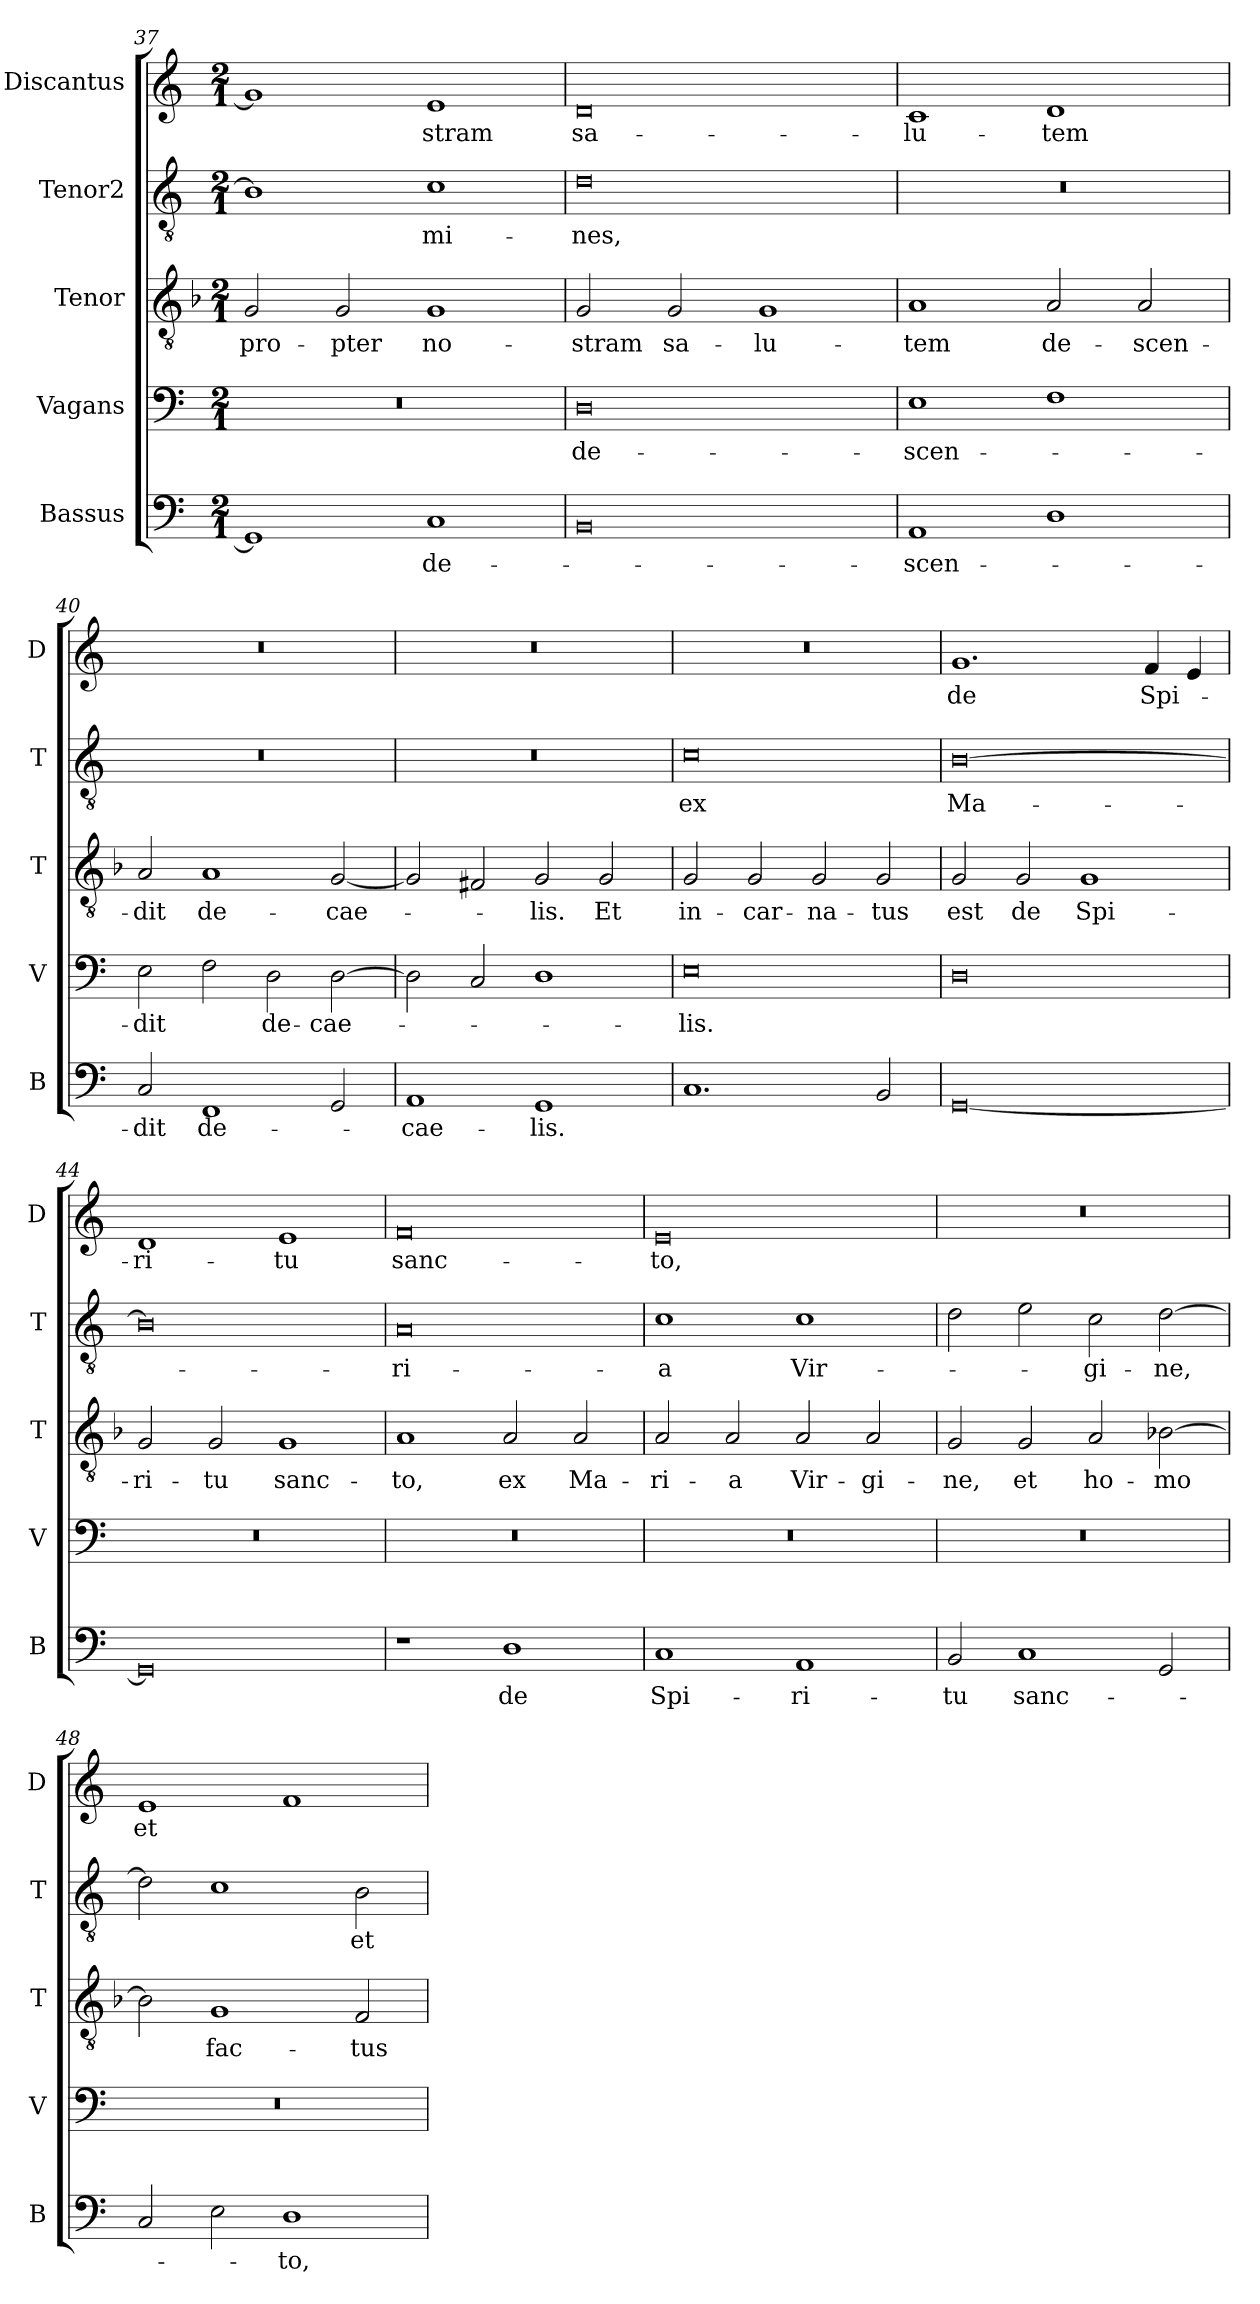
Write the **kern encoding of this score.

**kern	**text	**kern	**text	**kern	**text	**kern	**text	**kern	**text
*part5	*part5	*part4	*part4	*part3	*part3	*part2	*part2	*part1	*part1
*staff5	*staff5	*staff4	*staff4	*staff3	*staff3	*staff2	*staff2	*staff1	*staff1
*I"Bassus	*	*I"Vagans	*	*I"Tenor	*	*I"Tenor2	*	*I"Discantus	*
*I'B	*	*I'V	*	*I'T	*	*I'T	*	*I'D	*
*clefF4	*	*clefF4	*	*clefGv2	*	*clefGv2	*	*clefG2	*
*k[]	*	*k[]	*	*k[b-]	*	*k[]	*	*k[]	*
*M2/1	*	*M2/1	*	*M2/1	*	*M2/1	*	*M2/1	*
=37	=37	=37	=37	=37	=37	=37	=37	=37	=37
1GG]	.	0r	.	2G/	pro-	1B]	.	1g]	.
.	.	.	.	2G/	-pter	.	.	.	.
1C	de-	.	.	1G	no-	1c	-mi-	1e	-stram
=38	=38	=38	=38	=38	=38	=38	=38	=38	=38
0BB	.	0D	de-	2G/	-stram	0d	-nes,	0d	sa-
.	.	.	.	2G/	sa-	.	.	.	.
.	.	.	.	1G	-lu-	.	.	.	.
=39	=39	=39	=39	=39	=39	=39	=39	=39	=39
1AA	-scen-	1E	-scen-	1A	-tem	0r	.	1c	-lu-
1D	.	1F	.	2A/	de-	.	.	1d	-tem
.	.	.	.	2A/	-scen-	.	.	.	.
=40	=40	=40	=40	=40	=40	=40	=40	=40	=40
2C/	-dit	2E\	-dit	2A/	-dit	0r	.	0r	.
1FF	de-	2F\	.	1A	de-	.	.	.	.
.	.	2D\	de-	.	.	.	.	.	.
2GG/	.	[2D\	-cae-	[2G/	-cae-	.	.	.	.
=41	=41	=41	=41	=41	=41	=41	=41	=41	=41
1AA	-cae-	2D\]	.	2G/]	.	0r	.	0r	.
.	.	2C/	.	2F#X/	.	.	.	.	.
1GG	-lis.	1D	.	2G/	-lis.	.	.	.	.
.	.	.	.	2G/	Et	.	.	.	.
=42	=42	=42	=42	=42	=42	=42	=42	=42	=42
1.C	.	0E	-lis.	2G/	in-	0c	ex	0r	.
.	.	.	.	2G/	-car-	.	.	.	.
.	.	.	.	2G/	-na-	.	.	.	.
2BB/	.	.	.	2G/	-tus	.	.	.	.
=43	=43	=43	=43	=43	=43	=43	=43	=43	=43
[0GG	.	0D	.	2G/	est	[0B	Ma-	1.g	de
.	.	.	.	2G/	de	.	.	.	.
.	.	.	.	1G	Spi-	.	.	.	.
.	.	.	.	.	.	.	.	4f/	Spi-
.	.	.	.	.	.	.	.	4e/	.
=44	=44	=44	=44	=44	=44	=44	=44	=44	=44
0GG]	.	0r	.	2G/	-ri-	0B]	.	1d	-ri-
.	.	.	.	2G/	-tu	.	.	.	.
.	.	.	.	1G	sanc-	.	.	1e	-tu
=45	=45	=45	=45	=45	=45	=45	=45	=45	=45
1r	.	0r	.	1A	-to,	0A	-ri-	0f	sanc-
1D	de	.	.	2A/	ex	.	.	.	.
.	.	.	.	2A/	Ma-	.	.	.	.
=46	=46	=46	=46	=46	=46	=46	=46	=46	=46
1C	Spi-	0r	.	2A/	-ri-	1c	-a	0e	-to,
.	.	.	.	2A/	-a	.	.	.	.
1AA	-ri-	.	.	2A/	Vir-	1c	Vir-	.	.
.	.	.	.	2A/	-gi-	.	.	.	.
=47	=47	=47	=47	=47	=47	=47	=47	=47	=47
2BB/	-tu	0r	.	2G/	-ne,	2d\	.	0r	.
1C	sanc-	.	.	2G/	et	2e\	.	.	.
.	.	.	.	2A/	ho-	2c\	-gi-	.	.
2GG/	.	.	.	[2B-X\	-mo	[2d\	-ne,	.	.
=48	=48	=48	=48	=48	=48	=48	=48	=48	=48
2C/	.	0r	.	2B-\]	.	2d\]	.	1e	et
2E\	.	.	.	1G	fac-	1c	.	.	.
1D	-to,	.	.	.	.	.	.	1f	.
.	.	.	.	2F/	-tus	2B\	et	.	.
=	=	=	=	=	=	=	=	=	=
*-	*-	*-	*-	*-	*-	*-	*-	*-	*-
